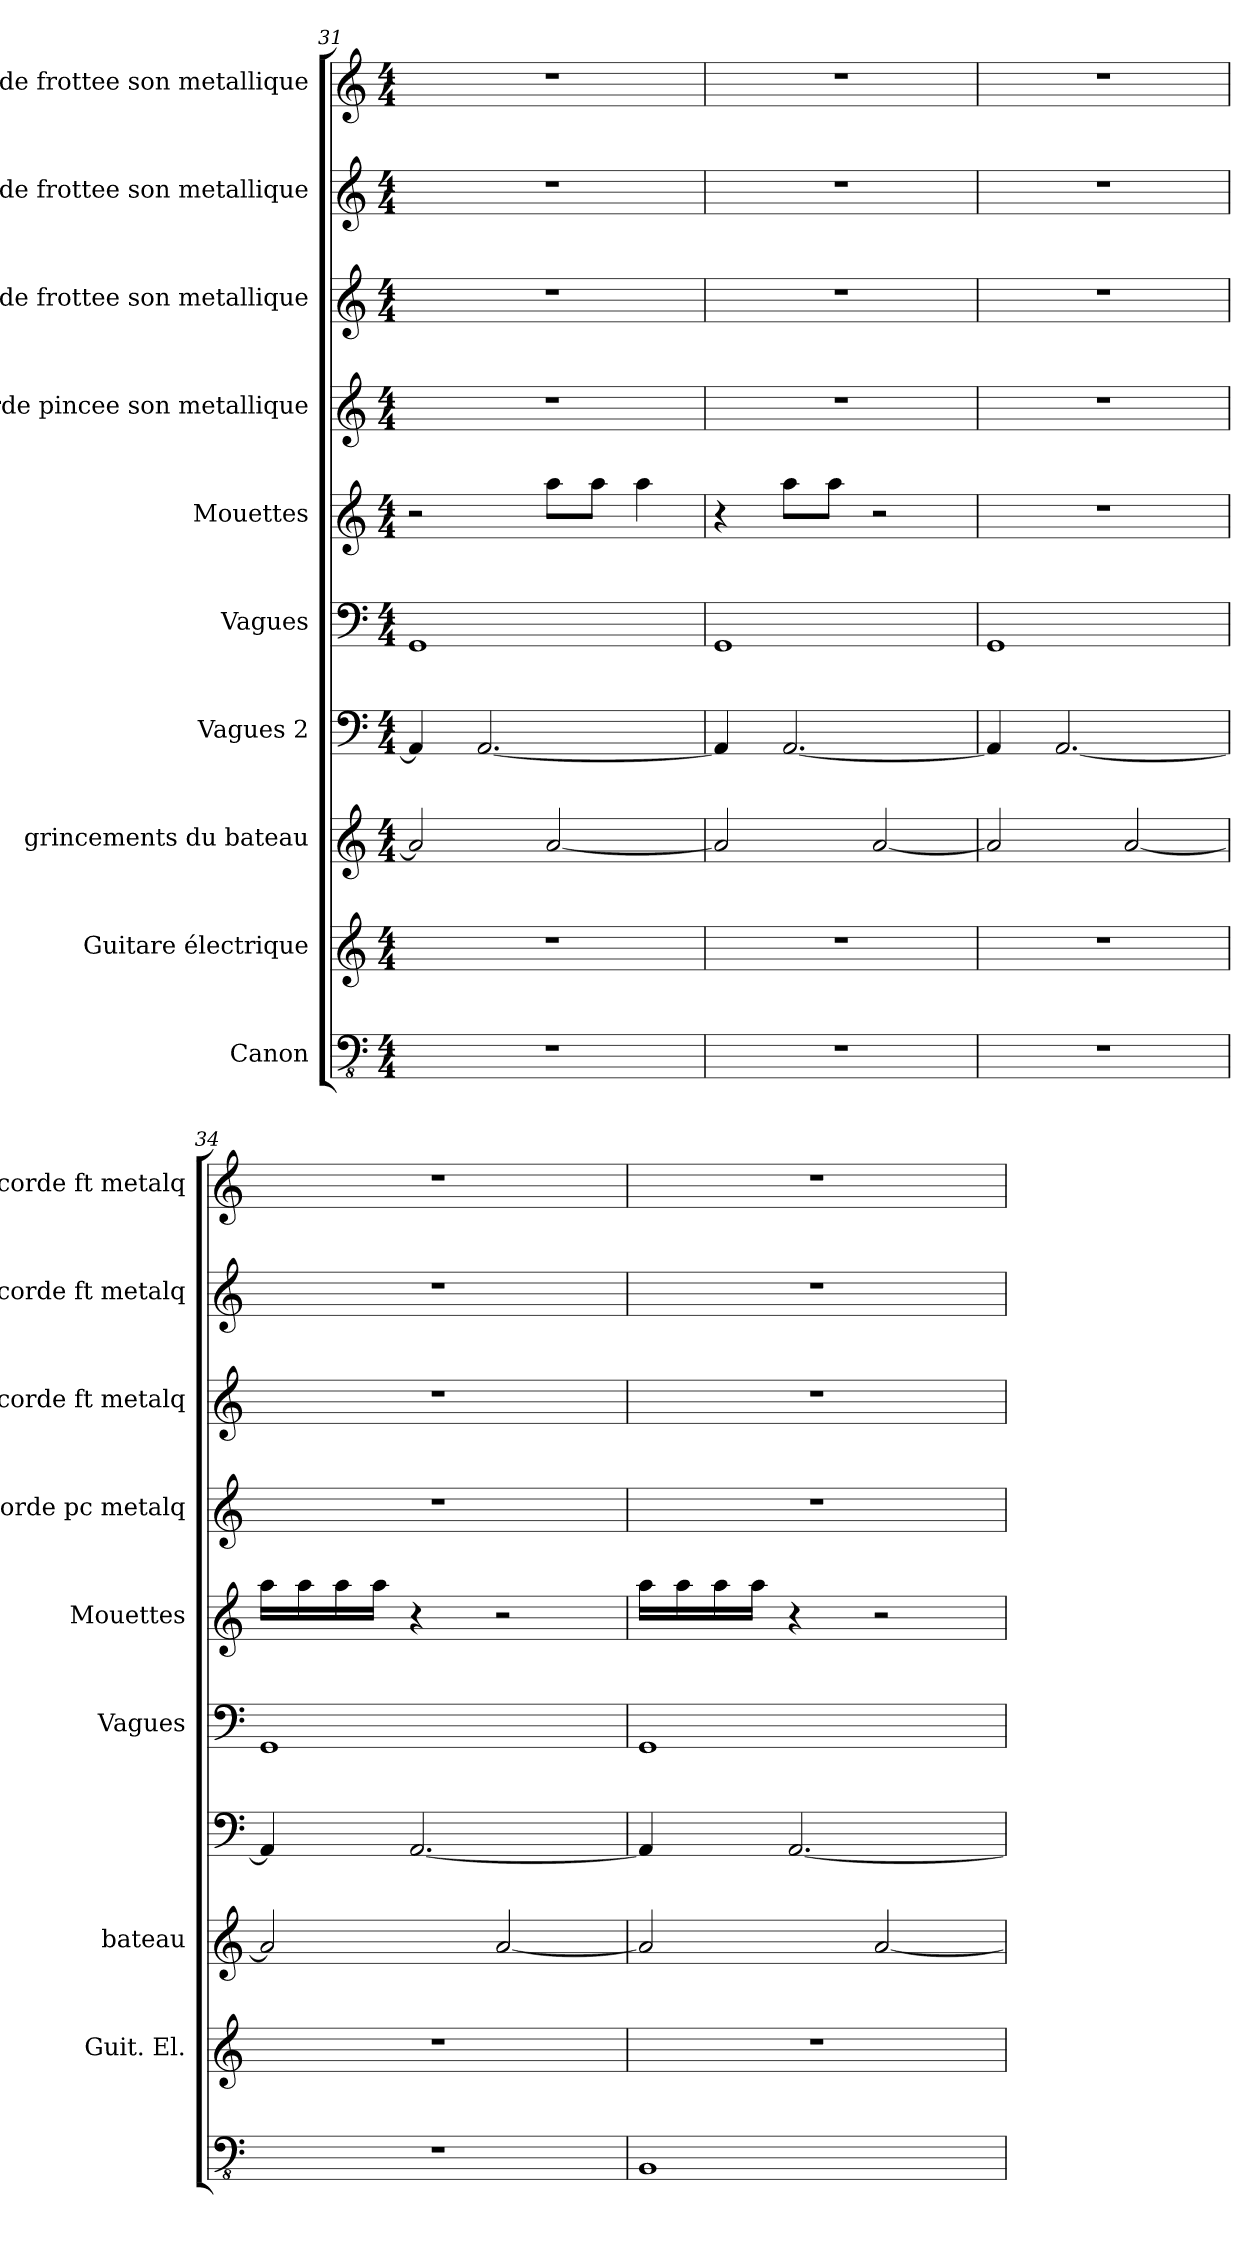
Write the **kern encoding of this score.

**kern	**kern	**kern	**kern	**kern	**kern	**kern	**kern	**kern	**kern
*part10	*part9	*part8	*part7	*part6	*part5	*part4	*part3	*part2	*part1
*staff10	*staff9	*staff8	*staff7	*staff6	*staff5	*staff4	*staff3	*staff2	*staff1
*I"Canon	*I"Guitare électrique	*I"grincements du bateau	*I"Vagues 2	*I"Vagues	*I"Mouettes	*I"corde pincee son metallique	*I"corde frottee son metallique	*I"corde frottee son metallique	*I"corde frottee  son metallique
*	*I'Guit. El.	*I'bateau	*	*I'Vagues	*I'Mouettes	*I'corde pc metalq	*I'corde ft metalq	*I'corde ft metalq	*I'corde ft metalq
*clefFv4	*clefG2	*clefG2	*clefF4	*clefF4	*clefG2	*clefG2	*clefG2	*clefG2	*clefG2
*k[]	*k[]	*k[]	*k[]	*k[]	*k[]	*k[]	*k[]	*k[]	*k[]
*M4/4	*M4/4	*M4/4	*M4/4	*M4/4	*M4/4	*M4/4	*M4/4	*M4/4	*M4/4
=31	=31	=31	=31	=31	=31	=31	=31	=31	=31
1r	1r	2a/]	4AA/]	1GG	2r	1r	1r	1r	1r
.	.	.	[2.AA/	.	.	.	.	.	.
.	.	[2a/	.	.	8aa\L	.	.	.	.
.	.	.	.	.	8aa\J	.	.	.	.
.	.	.	.	.	4aa\	.	.	.	.
=32	=32	=32	=32	=32	=32	=32	=32	=32	=32
1r	1r	2a/]	4AA/]	1GG	4r	1r	1r	1r	1r
.	.	.	[2.AA/	.	8aa\L	.	.	.	.
.	.	.	.	.	8aa\J	.	.	.	.
.	.	[2a/	.	.	2r	.	.	.	.
=33	=33	=33	=33	=33	=33	=33	=33	=33	=33
1r	1r	2a/]	4AA/]	1GG	1r	1r	1r	1r	1r
.	.	.	[2.AA/	.	.	.	.	.	.
.	.	[2a/	.	.	.	.	.	.	.
=34	=34	=34	=34	=34	=34	=34	=34	=34	=34
1r	1r	2a/]	4AA/]	1GG	16aa\LL	1r	1r	1r	1r
.	.	.	.	.	16aa\	.	.	.	.
.	.	.	.	.	16aa\	.	.	.	.
.	.	.	.	.	16aa\JJ	.	.	.	.
.	.	.	[2.AA/	.	4r	.	.	.	.
.	.	[2a/	.	.	2r	.	.	.	.
=35	=35	=35	=35	=35	=35	=35	=35	=35	=35
1BBB	1r	2a/]	4AA/]	1GG	16aa\LL	1r	1r	1r	1r
.	.	.	.	.	16aa\	.	.	.	.
.	.	.	.	.	16aa\	.	.	.	.
.	.	.	.	.	16aa\JJ	.	.	.	.
.	.	.	[2.AA/	.	4r	.	.	.	.
.	.	[2a/	.	.	2r	.	.	.	.
=	=	=	=	=	=	=	=	=	=
*-	*-	*-	*-	*-	*-	*-	*-	*-	*-
